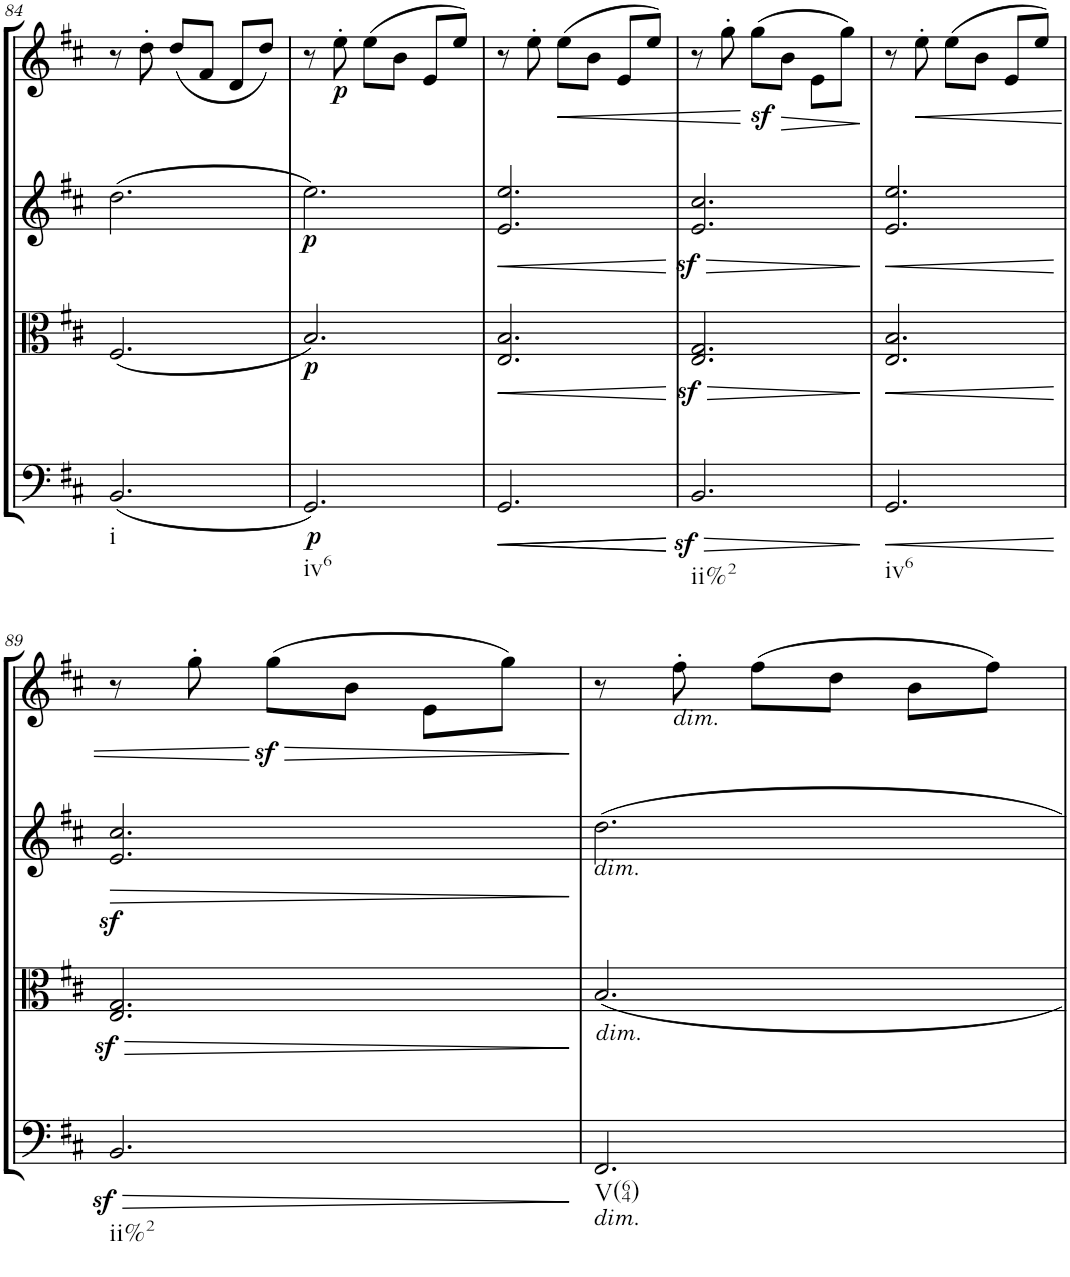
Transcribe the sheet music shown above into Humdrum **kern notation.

**kern	**dynam	**kern	**dynam	**kern	**dynam	**kern	**dynam
*part4	*part4	*part3	*part3	*part2	*part2	*part1	*part1
*staff4	*staff4	*staff3	*staff3	*staff2	*staff2	*staff1	*staff1
*I"Cello	*	*I"Viola	*	*I"2nd Violin	*	*I"1st Violin	*
*	*	*I'Vla	*	*I'Vln	*	*I'Vln	*
!!LO:PB:g=z
*clefF4	*	*clefC3	*	*clefG2	*	*clefG2	*
*k[f#c#]	*	*k[f#c#]	*	*k[f#c#]	*	*k[f#c#]	*
*M3/4	*	*M3/4	*	*M3/4	*	*M3/4	*
=84	=84	=84	=84	=84	=84	=84	=84
!LO:TX:b:t=i	!	!	!	!	!	!	!
(2.BB/	.	(2.F#/	.	(2.dd\	.	8r	.
.	.	.	.	.	.	8dd'\	.
.	.	.	.	.	.	(8dd/L	.
.	.	.	.	.	.	8f#/J	.
.	.	.	.	.	.	8d/L	.
.	.	.	.	.	.	8dd/J)	.
=85	=85	=85	=85	=85	=85	=85	=85
!LO:TX:b:t=iv6	!	!	!	!	!	!	!
!	!LO:DY:b	!	!LO:DY:b	!	!LO:DY:b	!	!
2.GG/)	p	2.B/)	p	2.ee\)	p	8r	.
!	!	!	!	!	!	!	!LO:DY:b
.	.	.	.	.	.	8ee'\	p
.	.	.	.	.	.	(8ee\L	.
.	.	.	.	.	.	8b\J	.
.	.	.	.	.	.	8e/L	.
.	.	.	.	.	.	8ee/J)	.
=86	=86	=86	=86	=86	=86	=86	=86
!	!LO:HP:b	!	!	!	!	!	!
!	!LO:HP:n=1:b	!	!LO:HP:b	!	!LO:HP:b	!	!
2.GG/	< <	2.E/ 2.B/	<	2.e/ 2.ee/	<	8r	.
.	.	.	.	.	.	8ee'\	.
!	!	!	!	!	!	!	!LO:HP:b
.	.	.	.	.	.	(8ee\L	<
.	.	.	.	.	.	8b\J	.
.	.	.	.	.	.	8e/L	.
.	.	.	.	.	.	8ee/J)	.
.	[	.	[	.	[	.	.
=87	=87	=87	=87	=87	=87	=87	=87
!LO:TX:b:t=ii%2	!	!	!	!	!	!	!
!	!LO:HP:b	!	!LO:HP:b	!	!LO:HP:b	!	!
2.BBz</	>	2.E/z< 2.G/z<	>	2.e/z< 2.cc#/z<	>	8r	.
.	.	.	.	.	.	8gg'\	.
.	.	.	.	.	.	(8ggz<\L	[
!	!	!	!	!	!	!	!LO:HP:b
.	.	.	.	.	.	8b\J	>
.	.	.	.	.	.	8e\L	.
.	.	.	.	.	.	8gg\J)	.
.	[	.	]	.	]	.	]
=88	=88	=88	=88	=88	=88	=88	=88
!LO:TX:b:t=iv6	!	!	!	!	!	!	!
!	!LO:HP:b	!	!LO:HP:b	!	!LO:HP:b	!	!
2.GG/	<	2.E/ 2.B/	<	2.e/ 2.ee/	<	8r	.
!	!	!	!	!	!	!	!LO:HP:b
.	.	.	.	.	.	8ee'\	<
.	.	.	.	.	.	(8ee\L	.
.	.	.	.	.	.	8b\J	.
.	.	.	.	.	.	8e/L	.
.	.	.	.	.	.	8ee/J)	.
.	]	.	[	.	[	.	.
!!LO:LB:g=z
=89	=89	=89	=89	=89	=89	=89	=89
!LO:TX:b:t=ii%2	!	!	!	!	!	!	!
!	!LO:HP:b	!	!LO:HP:b	!	!LO:HP:b	!	!
2.BBz</	>	2.E/z< 2.G/z<	>	2.e/ 2.cc#/	>	8r	.
.	.	.	.	.	.	8gg'\	.
!	!	!	!	!	!	!	!LO:HP:n=1:b
.	.	.	.	.	.	(8ggz<\L	[ >
.	.	.	.	.	.	8b\J	.
.	.	.	.	.	.	8e\L	.
.	.	.	.	.	.	8gg\J)	.
.	[	.	]	.	]	.	]
=90	=90	=90	=90	=90	=90	=90	=90
!	!	!	!	!LO:TX:a:i:t=dim.	!	!	!
!	!	!LO:TX:b:i:t=dim.	!	!	!	!	!
!LO:TX:b:i:t=dim.	!	!	!	!	!	!	!
!LO:TX:b:t=V(64)	!	!	!	!	!	!	!
2.FF#/	.	2.B/	.	2.dd\	.	8r	.
!	!	!	!	!	!	!LO:TX:a:i:t=dim.	!
.	.	.	.	.	.	8ff#'\	.
.	.	.	.	.	.	(8ff#\L	.
.	.	.	.	.	.	8dd\J	.
.	.	.	.	.	.	8b\L	.
.	.	.	.	.	.	8ff#\J)	.
.	]	.	.	.	.	.	.
=	=	=	=	=	=	=	=
*-	*-	*-	*-	*-	*-	*-	*-
